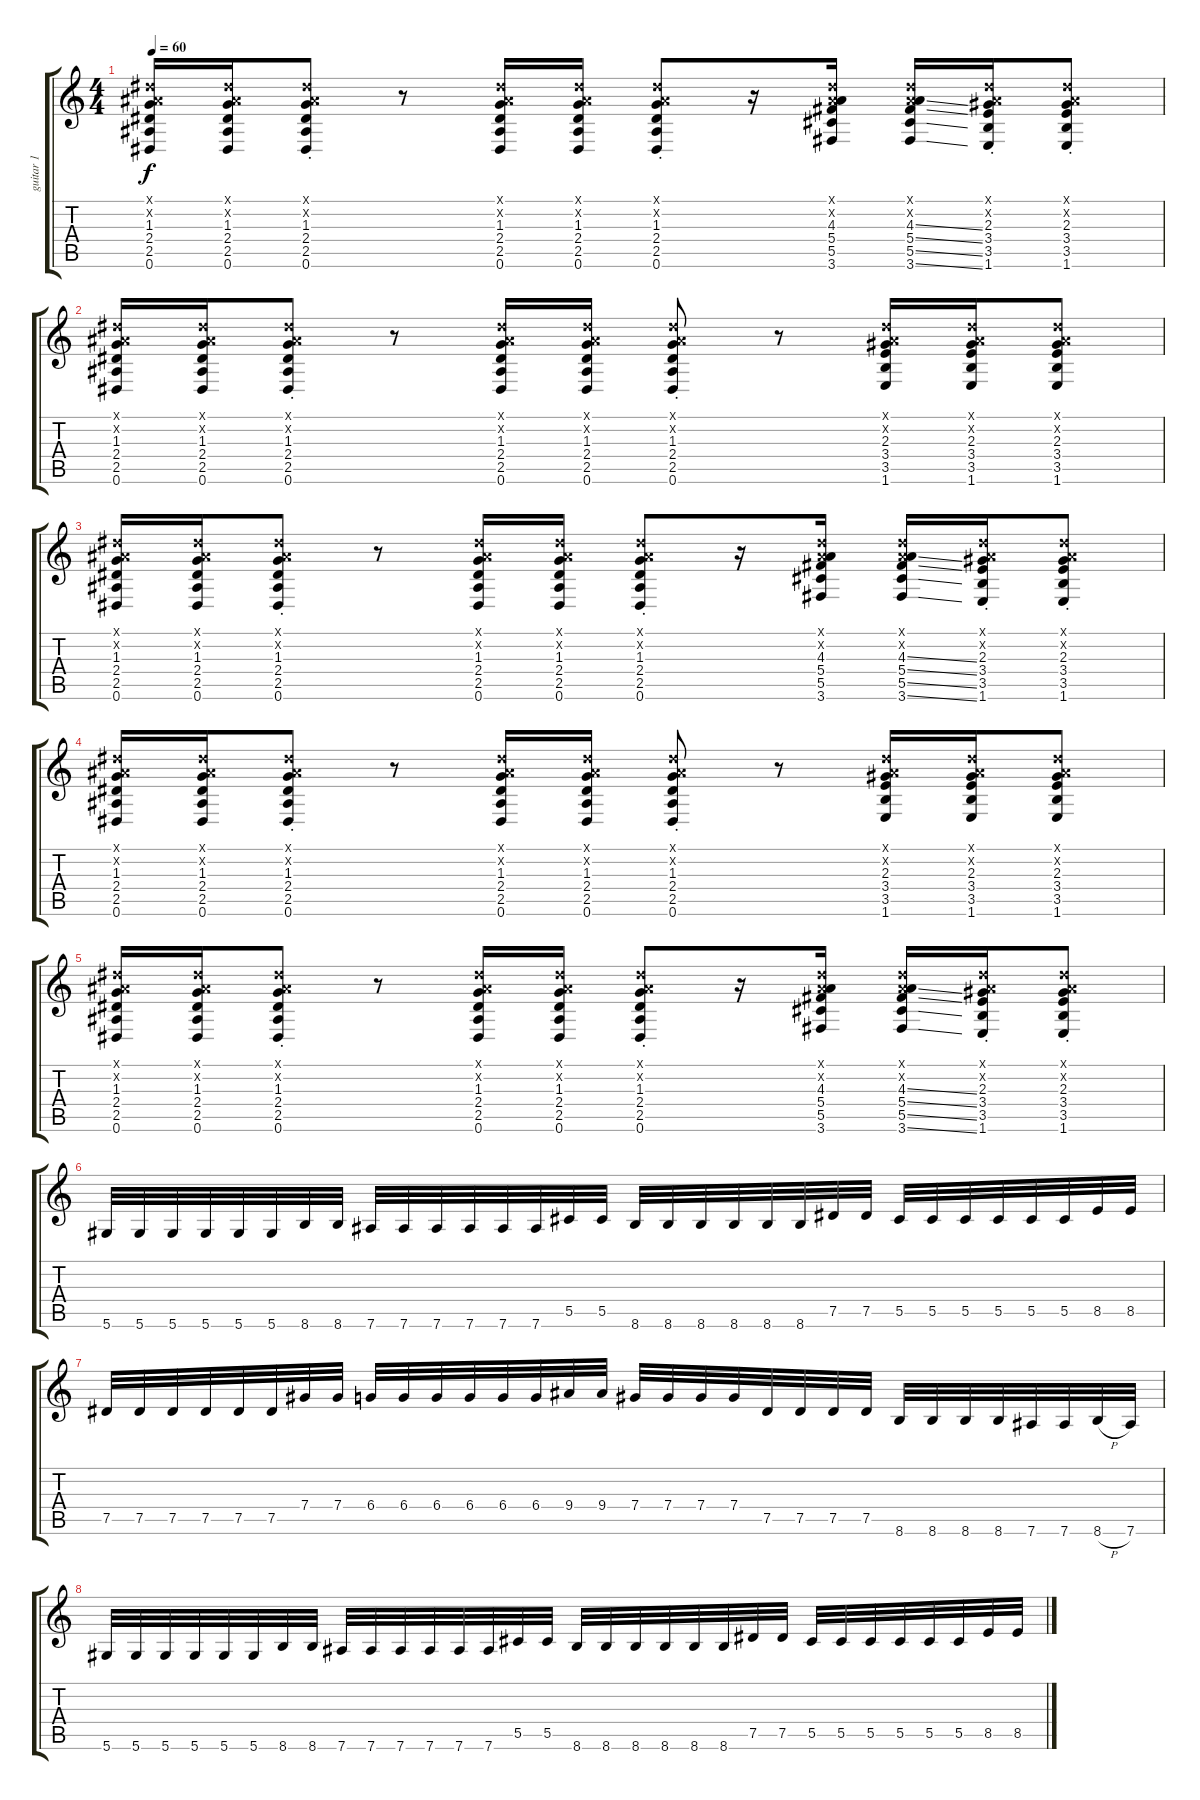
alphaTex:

\track ("guitar 1" "guitar 1") {instrument overdrivenguitar}
\staff {score tabs}
\tuning (Eb4 Bb3 Gb3 Db3 Ab2 Eb2) {hide}
\ts (4 4)
\tempo 60
\clef g2
\ks c
(0.1{x} 0.2{x} 1.3 2.4 2.5 0.6).16{dy f} (0.1{x} 0.2{x} 1.3 2.4 2.5 0.6).16 (0.1{x} 0.2{x} 1.3{st} 2.4{st} 2.5{st} 0.6{st}).8 r.8 (0.1{x} 0.2{x} 1.3 2.4 2.5 0.6).16 (0.1{x} 0.2{x} 1.3 2.4 2.5 0.6).16 (0.1{x} 0.2{x} 1.3{st} 2.4{st} 2.5{st} 0.6{st}).8 r.16 (0.1{x} 0.2{x} 4.3 5.4 5.5 3.6).16 (0.1{x} 0.2{x} 4.3{ss} 5.4{ss} 5.5{ss} 3.6{ss}).16 (0.1{x} 0.2{x} 2.3{st} 3.4{st} 3.5{st} 1.6{st}).16 (0.1{x} 0.2{x} 2.3{st} 3.4{st} 3.5{st} 1.6{st}).8 |
(0.1{x} 0.2{x} 1.3 2.4 2.5 0.6).16 (0.1{x} 0.2{x} 1.3 2.4 2.5 0.6).16 (0.1{x} 0.2{x} 1.3{st} 2.4{st} 2.5{st} 0.6{st}).8 r.8 (0.1{x} 0.2{x} 1.3 2.4 2.5 0.6).16 (0.1{x} 0.2{x} 1.3 2.4 2.5 0.6).16 (0.1{x} 0.2{x} 1.3{st} 2.4{st} 2.5{st} 0.6{st}).8 r.8 (0.1{x} 0.2{x} 2.3 3.4 3.5 1.6).16 (0.1{x} 0.2{x} 2.3 3.4 3.5 1.6).16 (0.1{x} 0.2{x} 2.3 3.4 3.5 1.6).8 |
(0.1{x} 0.2{x} 1.3 2.4 2.5 0.6).16 (0.1{x} 0.2{x} 1.3 2.4 2.5 0.6).16 (0.1{x} 0.2{x} 1.3{st} 2.4{st} 2.5{st} 0.6{st}).8 r.8 (0.1{x} 0.2{x} 1.3 2.4 2.5 0.6).16 (0.1{x} 0.2{x} 1.3 2.4 2.5 0.6).16 (0.1{x} 0.2{x} 1.3{st} 2.4{st} 2.5{st} 0.6{st}).8 r.16 (0.1{x} 0.2{x} 4.3 5.4 5.5 3.6).16 (0.1{x} 0.2{x} 4.3{ss} 5.4{ss} 5.5{ss} 3.6{ss}).16 (0.1{x} 0.2{x} 2.3{st} 3.4{st} 3.5{st} 1.6{st}).16 (0.1{x} 0.2{x} 2.3{st} 3.4{st} 3.5{st} 1.6{st}).8 |
(0.1{x} 0.2{x} 1.3 2.4 2.5 0.6).16 (0.1{x} 0.2{x} 1.3 2.4 2.5 0.6).16 (0.1{x} 0.2{x} 1.3{st} 2.4{st} 2.5{st} 0.6{st}).8 r.8 (0.1{x} 0.2{x} 1.3 2.4 2.5 0.6).16 (0.1{x} 0.2{x} 1.3 2.4 2.5 0.6).16 (0.1{x} 0.2{x} 1.3{st} 2.4{st} 2.5{st} 0.6{st}).8 r.8 (0.1{x} 0.2{x} 2.3 3.4 3.5 1.6).16 (0.1{x} 0.2{x} 2.3 3.4 3.5 1.6).16 (0.1{x} 0.2{x} 2.3 3.4 3.5 1.6).8 |
(0.1{x} 0.2{x} 1.3 2.4 2.5 0.6).16 (0.1{x} 0.2{x} 1.3 2.4 2.5 0.6).16 (0.1{x} 0.2{x} 1.3{st} 2.4{st} 2.5{st} 0.6{st}).8 r.8 (0.1{x} 0.2{x} 1.3 2.4 2.5 0.6).16 (0.1{x} 0.2{x} 1.3 2.4 2.5 0.6).16 (0.1{x} 0.2{x} 1.3{st} 2.4{st} 2.5{st} 0.6{st}).8 r.16 (0.1{x} 0.2{x} 4.3 5.4 5.5 3.6).16 (0.1{x} 0.2{x} 4.3{ss} 5.4{ss} 5.5{ss} 3.6{ss}).16 (0.1{x} 0.2{x} 2.3{st} 3.4{st} 3.5{st} 1.6{st}).16 (0.1{x} 0.2{x} 2.3{st} 3.4{st} 3.5{st} 1.6{st}).8 |
5.6.32 5.6.32 5.6.32 5.6.32 5.6.32 5.6.32 8.6.32 8.6.32 7.6.32 7.6.32 7.6.32 7.6.32 7.6.32 7.6.32 5.5.32 5.5.32 8.6.32 8.6.32 8.6.32 8.6.32 8.6.32 8.6.32 7.5.32 7.5.32 5.5.32 5.5.32 5.5.32 5.5.32 5.5.32 5.5.32 8.5.32 8.5.32 |
7.5.32 7.5.32 7.5.32 7.5.32 7.5.32 7.5.32 7.4.32 7.4.32 6.4.32 6.4.32 6.4.32 6.4.32 6.4.32 6.4.32 9.4.32 9.4.32 7.4.32 7.4.32 7.4.32 7.4.32 7.5.32 7.5.32 7.5.32 7.5.32 8.6.32 8.6.32 8.6.32 8.6.32 7.6.32 7.6.32 8.6{h}.32 7.6.32 |
5.6.32 5.6.32 5.6.32 5.6.32 5.6.32 5.6.32 8.6.32 8.6.32 7.6.32 7.6.32 7.6.32 7.6.32 7.6.32 7.6.32 5.5.32 5.5.32 8.6.32 8.6.32 8.6.32 8.6.32 8.6.32 8.6.32 7.5.32 7.5.32 5.5.32 5.5.32 5.5.32 5.5.32 5.5.32 5.5.32 8.5.32 8.5.32
